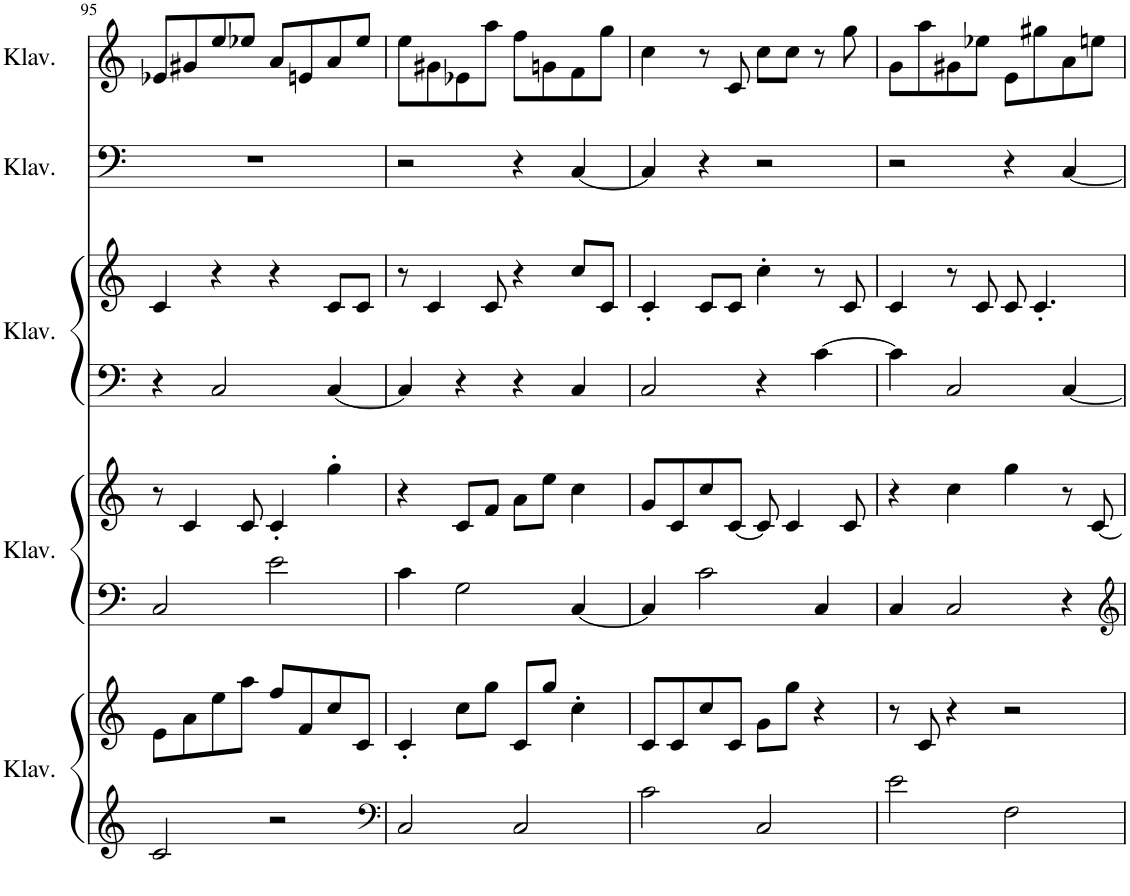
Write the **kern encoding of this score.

**kern	**kern	**kern	**kern	**kern	**kern	**kern	**kern
*part5	*part5	*part4	*part4	*part3	*part3	*part2	*part1
*staff8	*staff7	*staff6	*staff5	*staff4	*staff3	*staff2	*staff1
*I"Klavier	*	*I"Klavier	*	*I"Klavier	*	*I"Klavier	*I"Klavier
*I'Klav.	*	*I'Klav.	*	*I'Klav.	*	*I'Klav.	*I'Klav.
!!LO:PB:g=z
*clefG2	*clefG2	*clefF4	*clefG2	*clefF4	*clefG2	*clefF4	*clefG2
*k[]	*k[]	*k[]	*k[]	*k[]	*k[]	*k[]	*k[]
*M4/4	*M4/4	*M4/4	*M4/4	*M4/4	*M4/4	*M4/4	*M4/4
=95	=95	=95	=95	=95	=95	=95	=95
2c/	8e\L	2C/	8r	4r	4c/	1r	8e-X/L
.	8a\	.	4c/	.	.	.	8g#X/
.	8ee\	.	.	2C/	4r	.	8ee/
.	8aa\J	.	8c/	.	.	.	8ee-X/J
2r	8ff/L	2e\	4c'/	.	4r	.	8a/L
.	8f/	.	.	.	.	.	8en/
.	8cc/	.	4gg'\	[4C/	8c/L	.	8a/
.	8c/J	.	.	.	8c/J	.	8ee-/J
=96	=96	=96	=96	=96	=96	=96	=96
*clefF4	*	*	*	*	*	*	*
2C/	4c'/	4c\	4r	4C/]	8r	2r	8ee\L
.	.	.	.	.	4c/	.	8g#X\
.	8cc\L	2G\	8c/L	4r	.	.	8e-X\
.	8gg\J	.	8f/J	.	8c/	.	8aa\J
2C/	8c/L	.	8a\L	4r	4r	4r	8ff\L
.	8gg/J	.	8ee\J	.	.	.	8gn\
.	4cc'\	[4C/	4cc\	4C/	8cc/L	[4C/	8f\
.	.	.	.	.	8c/J	.	8gg\J
=97	=97	=97	=97	=97	=97	=97	=97
2c\	8c/L	4C/]	8g/L	2C/	4c'/	4C/]	4cc\
.	8c/	.	8c/	.	.	.	.
.	8cc/	2c\	8cc/	.	8c/L	4r	8r
.	8c/J	.	[8c/J	.	8c/J	.	8c/
2C/	8g\L	.	8c/]	4r	4cc'\	2r	8cc\L
.	8gg\J	.	4c/	.	.	.	8cc\J
.	4r	4C/	.	[4c\	8r	.	8r
.	.	.	8c/	.	8c/	.	8gg\
=98	=98	=98	=98	=98	=98	=98	=98
2e\	8r	4C/	4r	4c\]	4c/	2r	8g\L
.	8c/	.	.	.	.	.	8aa\
.	4r	2C/	4cc\	2C/	8r	.	8g#X\
.	.	.	.	.	8c/	.	8ee-X\J
2F\	2r	.	4gg\	.	8c/	4r	8e\L
.	.	.	.	.	4.c'/	.	8gg#X\
.	.	4r	8r	[4C/	.	[4C/	8a\
.	.	.	[8c/	.	.	.	8een\J
=	=	=	=	=	=	=	=
*-	*-	*-	*-	*-	*-	*-	*-
